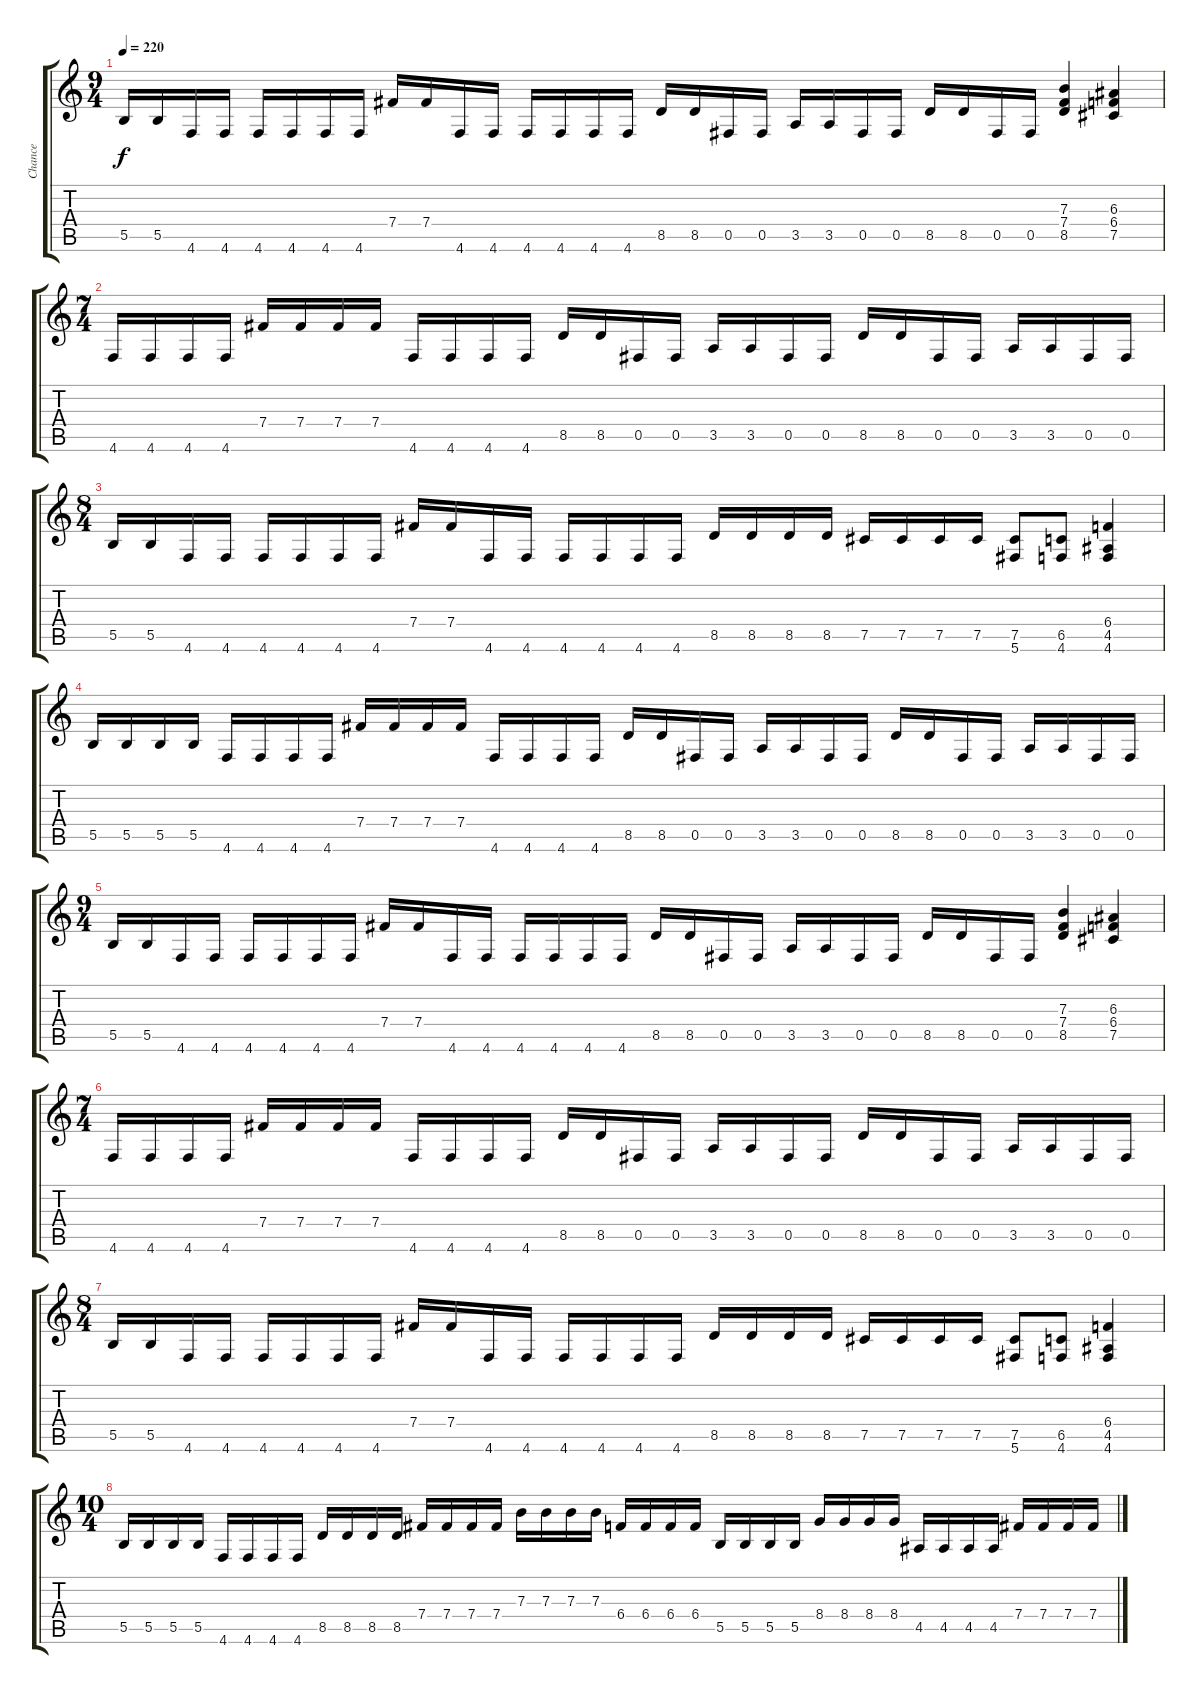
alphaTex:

\track ("Chance" "Chance") {instrument distortionguitar}
\staff {score tabs}
\tuning (Db4 Ab3 E3 B2 Gb2 Db2) {hide}
\ts (9 4)
\tempo 220
\clef g2
\ks c
5.5.16{dy f} 5.5.16 4.6.16 4.6.16 4.6.16 4.6.16 4.6.16 4.6.16 7.4.16 7.4.16 4.6.16 4.6.16 4.6.16 4.6.16 4.6.16 4.6.16 8.5.16 8.5.16 0.5.16 0.5.16 3.5.16 3.5.16 0.5.16 0.5.16 8.5.16 8.5.16 0.5.16 0.5.16 (7.3 7.4 8.5).4 (6.3 6.4 7.5).4 |
\ts (7 4)
4.6.16 4.6.16 4.6.16 4.6.16 7.4.16 7.4.16 7.4.16 7.4.16 4.6.16 4.6.16 4.6.16 4.6.16 8.5.16 8.5.16 0.5.16 0.5.16 3.5.16 3.5.16 0.5.16 0.5.16 8.5.16 8.5.16 0.5.16 0.5.16 3.5.16 3.5.16 0.5.16 0.5.16 |
\ts (8 4)
5.5.16 5.5.16 4.6.16 4.6.16 4.6.16 4.6.16 4.6.16 4.6.16 7.4.16 7.4.16 4.6.16 4.6.16 4.6.16 4.6.16 4.6.16 4.6.16 8.5.16 8.5.16 8.5.16 8.5.16 7.5.16 7.5.16 7.5.16 7.5.16 (7.5 5.6).8 (6.5 4.6).8 (6.4 4.5 4.6).4 |
5.5.16 5.5.16 5.5.16 5.5.16 4.6.16 4.6.16 4.6.16 4.6.16 7.4.16 7.4.16 7.4.16 7.4.16 4.6.16 4.6.16 4.6.16 4.6.16 8.5.16 8.5.16 0.5.16 0.5.16 3.5.16 3.5.16 0.5.16 0.5.16 8.5.16 8.5.16 0.5.16 0.5.16 3.5.16 3.5.16 0.5.16 0.5.16 |
\ts (9 4)
5.5.16 5.5.16 4.6.16 4.6.16 4.6.16 4.6.16 4.6.16 4.6.16 7.4.16 7.4.16 4.6.16 4.6.16 4.6.16 4.6.16 4.6.16 4.6.16 8.5.16 8.5.16 0.5.16 0.5.16 3.5.16 3.5.16 0.5.16 0.5.16 8.5.16 8.5.16 0.5.16 0.5.16 (7.3 7.4 8.5).4 (6.3 6.4 7.5).4 |
\ts (7 4)
4.6.16 4.6.16 4.6.16 4.6.16 7.4.16 7.4.16 7.4.16 7.4.16 4.6.16 4.6.16 4.6.16 4.6.16 8.5.16 8.5.16 0.5.16 0.5.16 3.5.16 3.5.16 0.5.16 0.5.16 8.5.16 8.5.16 0.5.16 0.5.16 3.5.16 3.5.16 0.5.16 0.5.16 |
\ts (8 4)
5.5.16 5.5.16 4.6.16 4.6.16 4.6.16 4.6.16 4.6.16 4.6.16 7.4.16 7.4.16 4.6.16 4.6.16 4.6.16 4.6.16 4.6.16 4.6.16 8.5.16 8.5.16 8.5.16 8.5.16 7.5.16 7.5.16 7.5.16 7.5.16 (7.5 5.6).8 (6.5 4.6).8 (6.4 4.5 4.6).4 |
\ts (10 4)
5.5.16 5.5.16 5.5.16 5.5.16 4.6.16 4.6.16 4.6.16 4.6.16 8.5.16 8.5.16 8.5.16 8.5.16 7.4.16 7.4.16 7.4.16 7.4.16 7.3.16 7.3.16 7.3.16 7.3.16 6.4.16 6.4.16 6.4.16 6.4.16 5.5.16 5.5.16 5.5.16 5.5.16 8.4.16 8.4.16 8.4.16 8.4.16 4.5.16 4.5.16 4.5.16 4.5.16 7.4.16 7.4.16 7.4.16 7.4.16
